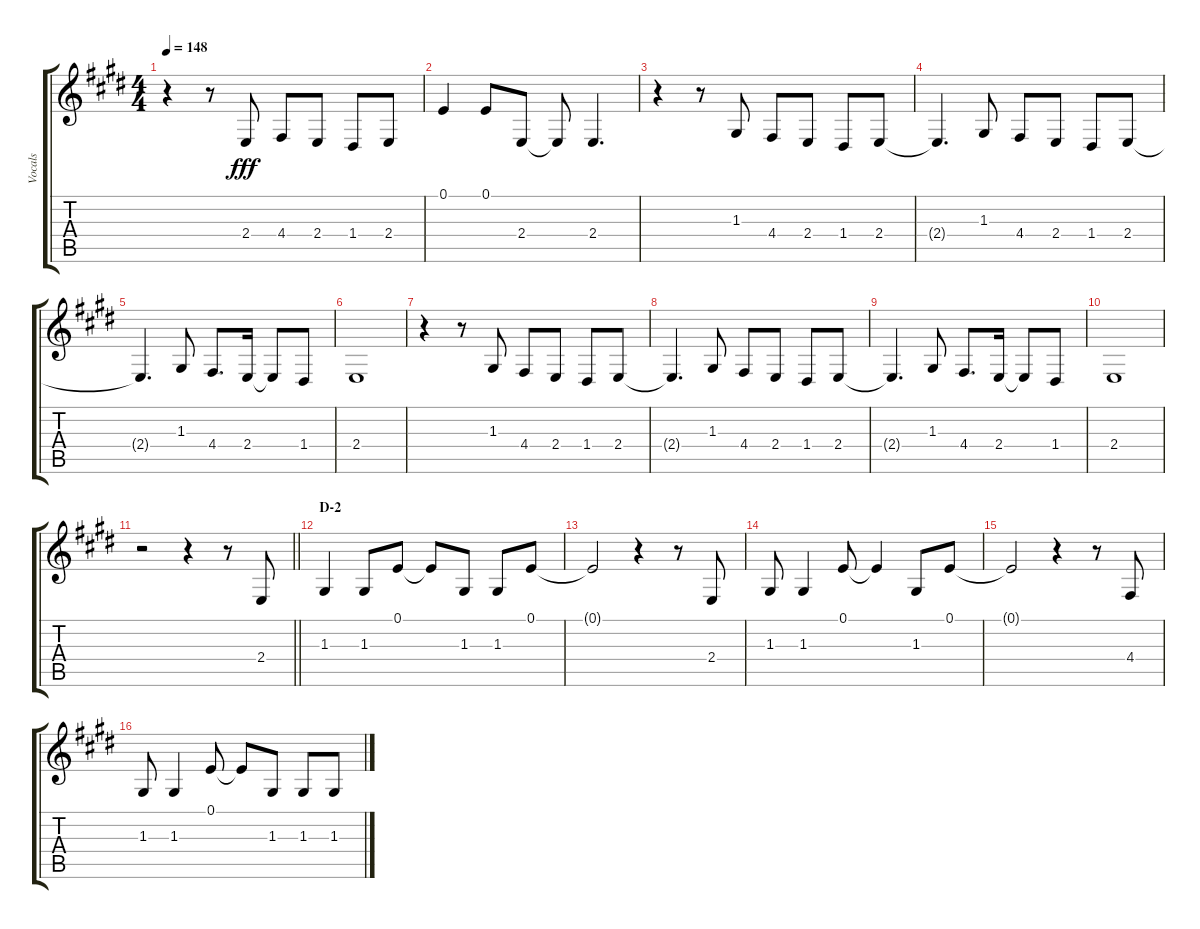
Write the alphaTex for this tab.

\track ("Vocals" "Vocals") {instrument voiceoohs}
\staff {score tabs}
\tuning (E4 B3 G3 D3 A2 E2) {hide}
\ts (4 4)
\tempo 148
\clef g2
\ks e
r.4{dy fff} r.8 2.4.8 4.4.8 2.4.8 1.4.8 2.4.8 |
0.1.4 0.1.8 2.4.8 2.4{t}.8 2.4.4{d} |
r.4 r.8 1.3.8 4.4.8 2.4.8 1.4.8 2.4.8 |
2.4{t}.4{d} 1.3.8 4.4.8 2.4.8 1.4.8 2.4.8 |
2.4{t}.4{d} 1.3.8 4.4.8{d} 2.4.16 2.4{t}.8 1.4.8 |
2.4.1 |
r.4 r.8 1.3.8 4.4.8 2.4.8 1.4.8 2.4.8 |
2.4{t}.4{d} 1.3.8 4.4.8 2.4.8 1.4.8 2.4.8 |
2.4{t}.4{d} 1.3.8 4.4.8{d} 2.4.16 2.4{t}.8 1.4.8 |
2.4.1 |
\barLineRight lightlight
r.2 r.4 r.8 2.4.8 |
\section ("" "D-2")
1.3.4 1.3.8 0.1.8 0.1{t}.8 1.3.8 1.3.8 0.1.8 |
0.1{t}.2 r.4 r.8 2.4.8 |
1.3.8 1.3.4 0.1.8 0.1{t}.4 1.3.8 0.1.8 |
0.1{t}.2 r.4 r.8 4.4.8 |
1.3.8 1.3.4 0.1.8 0.1{t}.8 1.3.8 1.3.8 1.3{sl}.8
